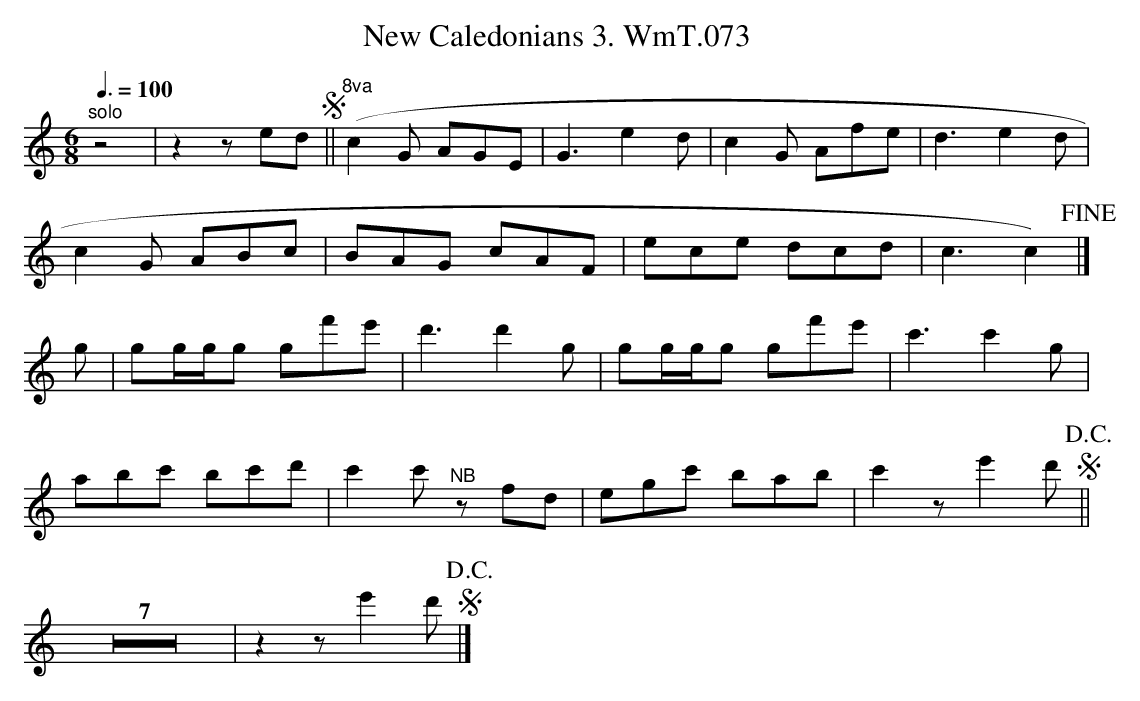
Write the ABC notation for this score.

X:1
T:New Caledonians 3. WmT.073
M:6/8
L:1/8
Q:3/8=100
K:C
"^solo"z4|z2zedS||"^8va"(c2G AGE|G3 e2d|c2G Afe|d3 e2d|
c2G ABc|BAG cAF|ece dcd|c3 c2)!fine!|]
g|gg/g/g gf'e'|d'3 d'2g|gg/g/g gf'e'|c'3 c'2g|
abc' bc'd'|c'2c' "^NB"zfd|egc' bab|c'2z e'2d'S!D.C.!||
Z7|z2ze'2d' S!D.C.!|]
